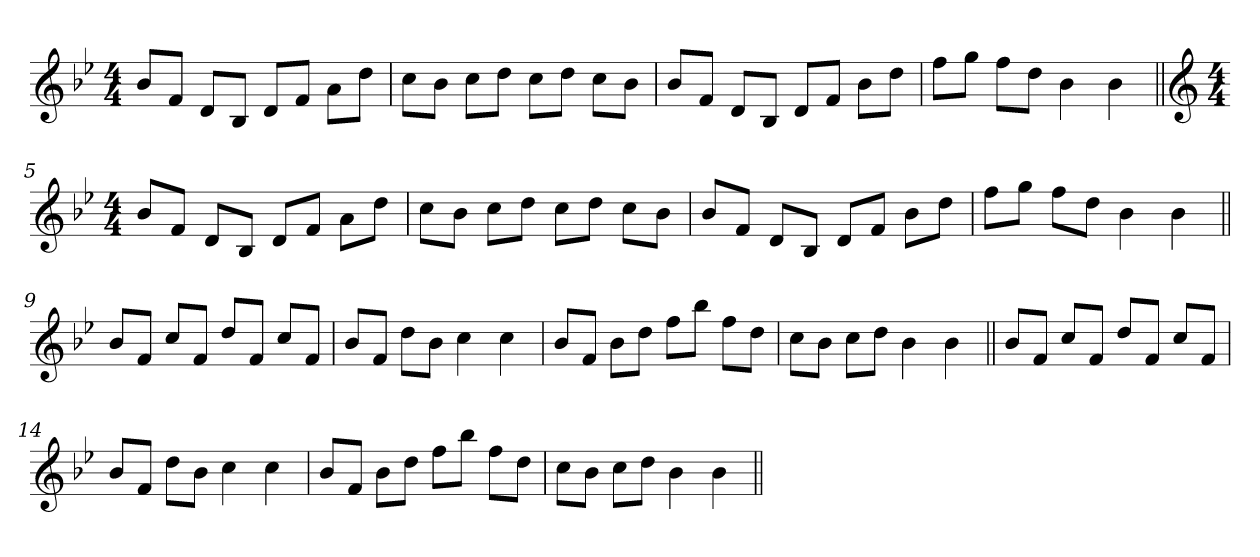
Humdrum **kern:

**kern
*part1
*staff1
*clefG2
*k[b-e-]
*M4/4
=1
8b-/L
8f/J
8d/L
8B-/J
8d/L
8f/J
8a\L
8dd\J
=2
8cc\L
8b-\J
8cc\L
8dd\J
8cc\L
8dd\J
8cc\L
8b-\J
=3
8b-/L
8f/J
8d/L
8B-/J
8d/L
8f/J
8b-\L
8dd\J
=4
8ff\L
8gg\J
8ff\L
8dd\J
4b-\
4b-\
=5||
*clefG2
*M4/4
8b-/L
8f/J
8d/L
8B-/J
8d/L
8f/J
8a\L
8dd\J
!!LO:LB:g=z
=6
8cc\L
8b-\J
8cc\L
8dd\J
8cc\L
8dd\J
8cc\L
8b-\J
=7
8b-/L
8f/J
8d/L
8B-/J
8d/L
8f/J
8b-\L
8dd\J
=8
8ff\L
8gg\J
8ff\L
8dd\J
4b-\
4b-\
=9||
8b-/L
8f/J
8cc/L
8f/J
8dd/L
8f/J
8cc/L
8f/J
=10
8b-/L
8f/J
8dd\L
8b-\J
4cc\
4cc\
!!LO:LB:g=z
=11
8b-/L
8f/J
8b-\L
8dd\J
8ff\L
8bb-\J
8ff\L
8dd\J
=12
8cc\L
8b-\J
8cc\L
8dd\J
4b-\
4b-\
=13||
8b-/L
8f/J
8cc/L
8f/J
8dd/L
8f/J
8cc/L
8f/J
=14
8b-/L
8f/J
8dd\L
8b-\J
4cc\
4cc\
=15
8b-/L
8f/J
8b-\L
8dd\J
8ff\L
8bb-\J
8ff\L
8dd\J
=16
8cc\L
8b-\J
8cc\L
8dd\J
4b-\
4b-\
=||
*-
